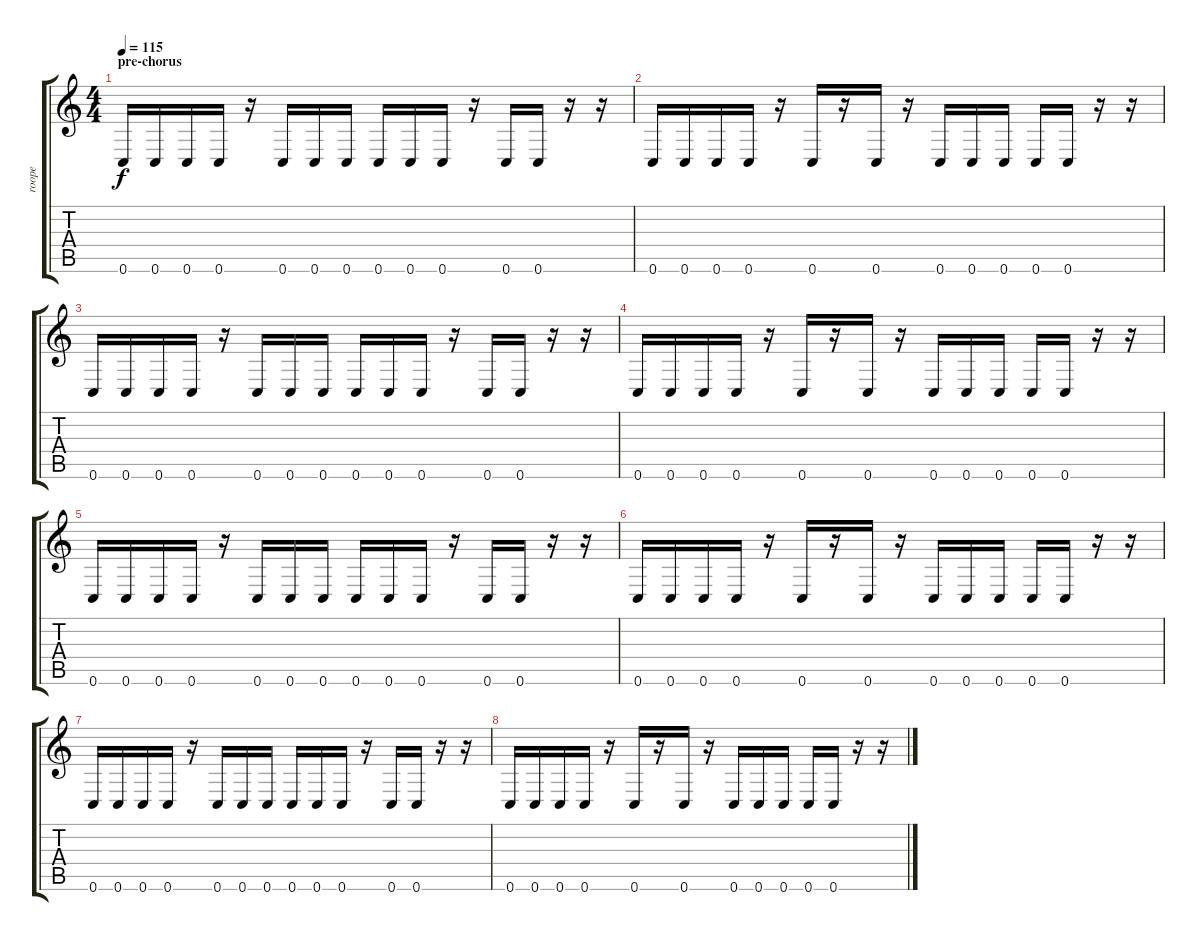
\track ("roope" "roope") {instrument distortionguitar}
\staff {score tabs}
\tuning (D4 A3 F3 C3 G2 C2) {hide}
\ts (4 4)
\section ("" "pre-chorus")
\tempo 115
\clef g2
\ks c
0.6.16{dy f} 0.6.16 0.6.16 0.6.16 r.16 0.6.16 0.6.16 0.6.16 0.6.16 0.6.16 0.6.16 r.16 0.6.16 0.6.16 r.16 r.16 |
0.6.16 0.6.16 0.6.16 0.6.16 r.16 0.6.16 r.16 0.6.16 r.16 0.6.16 0.6.16 0.6.16 0.6.16 0.6.16 r.16 r.16 |
0.6.16 0.6.16 0.6.16 0.6.16 r.16 0.6.16 0.6.16 0.6.16 0.6.16 0.6.16 0.6.16 r.16 0.6.16 0.6.16 r.16 r.16 |
0.6.16 0.6.16 0.6.16 0.6.16 r.16 0.6.16 r.16 0.6.16 r.16 0.6.16 0.6.16 0.6.16 0.6.16 0.6.16 r.16 r.16 |
0.6.16 0.6.16 0.6.16 0.6.16 r.16 0.6.16 0.6.16 0.6.16 0.6.16 0.6.16 0.6.16 r.16 0.6.16 0.6.16 r.16 r.16 |
0.6.16 0.6.16 0.6.16 0.6.16 r.16 0.6.16 r.16 0.6.16 r.16 0.6.16 0.6.16 0.6.16 0.6.16 0.6.16 r.16 r.16 |
0.6.16 0.6.16 0.6.16 0.6.16 r.16 0.6.16 0.6.16 0.6.16 0.6.16 0.6.16 0.6.16 r.16 0.6.16 0.6.16 r.16 r.16 |
0.6.16 0.6.16 0.6.16 0.6.16 r.16 0.6.16 r.16 0.6.16 r.16 0.6.16 0.6.16 0.6.16 0.6.16 0.6.16 r.16 r.16
